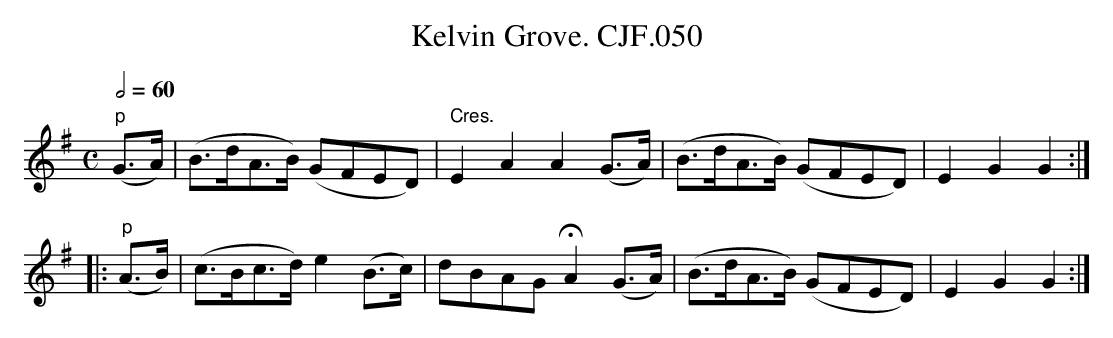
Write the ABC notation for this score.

X:1
T:Kelvin Grove. CJF.050
M:C
L:1/8
Q:2/4=60
K:G
"p"(G>A)|(B>dA>B) (GFED)|" Cres."E2A2A2(G>A)|\
(B>dA>B) (GFED)|E2G2G2:|
|:"p"(A>B)|(c>Bc>d)e2(B>c)|dBAGHA2(G>A)|\
(B>dA>B) (GFED)|E2G2G2:|
